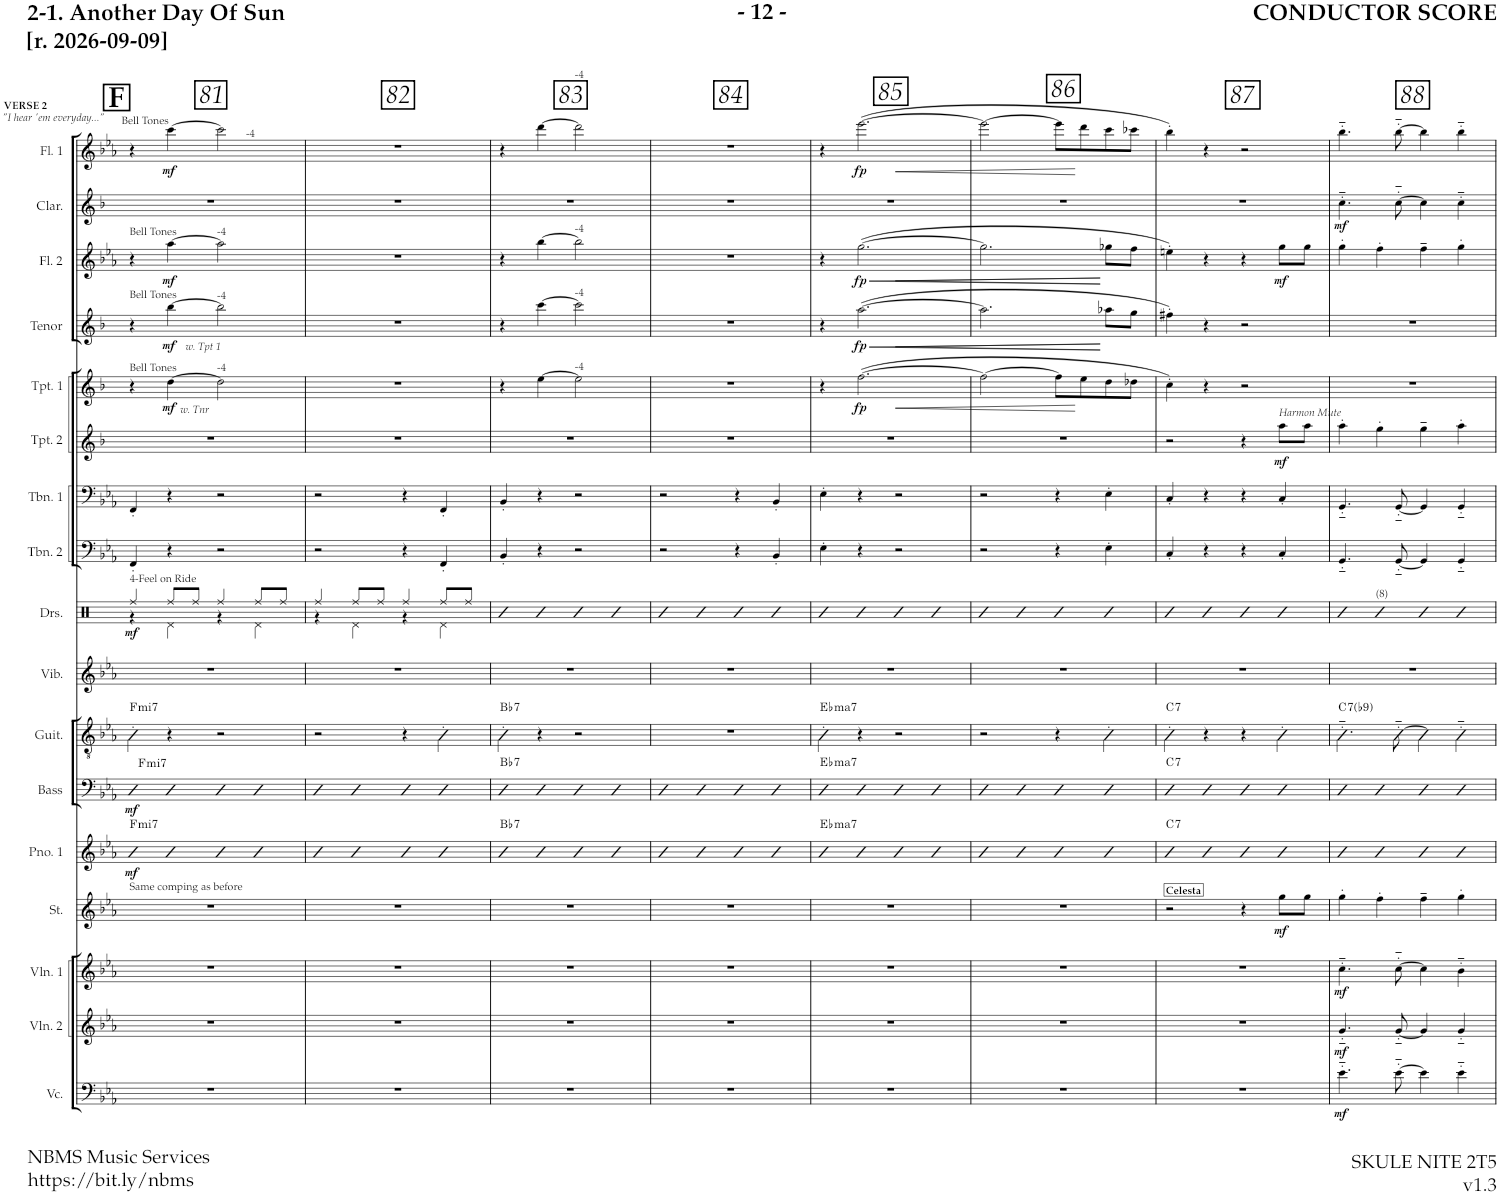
**kern	**dynam	**kern	**dynam	**kern	**dynam	**kern	**dynam	**kern	**dynam	**harte	**kern	**kern	**dynam	**harte	**kern	**harte	**kern	**kern	**dynam	**kern	**kern	**kern	**dynam	**kern	**dynam	**kern	**dynam	**kern	**dynam	**kern	**dynam	**kern	**dynam
*part17	*part17	*part16	*part16	*part15	*part15	*part14	*part14	*part13	*part13	*part13	*part12	*part12	*part12	*part12	*part11	*part11	*part10	*part9	*part9	*part8	*part7	*part6	*part6	*part5	*part5	*part4	*part4	*part3	*part3	*part2	*part2	*part1	*part1
*staff18	*staff18	*staff17	*staff17	*staff16	*staff16	*staff15	*staff15	*staff14	*staff14	*	*staff13	*staff12	*staff12/13	*	*staff11	*	*staff10	*staff9	*staff9	*staff8	*staff7	*staff6	*staff6	*staff5	*staff5	*staff4	*staff4	*staff3	*staff3	*staff2	*staff2	*staff1	*staff1
*I"Violoncello	*	*I"Violin 2	*	*I"Violin 1	*	*I"Piano 2	*	*I"Piano 1	*	*	*I"Bass	*	*	*	*I"Guitar	*	*I"Percussion	*I"Drumset	*	*I"Trombone 2	*I"Trombone 1	*I"Trumpet 2	*	*I"Trumpet 1	*	*I"REED 4 (Tenor Sax)	*	*I"REED 3 (Alto Sax, Flute)	*	*I"REED 2 (Clarinet)	*	*I"Flute (Doubles Bari Sax)	*
*I'Vc.	*	*I'Vln. 2	*	*I'Vln. 1	*	*I'Pno. 2	*	*I'Pno. 1	*	*	*I'Bass	*	*	*	*I'Guit.	*	*I'Perc.	*I'Drs.	*	*I'Tbn. 2	*I'Tbn. 1	*I'Tpt. 2	*	*I'Tpt. 1	*	*I'Tenor	*	*I'Alto	*	*I'Clar.	*	*I'Fl. 1	*
!!LO:PB:g=z
*clefF4	*	*clefG2	*	*clefG2	*	*clefG2	*	*clefG2	*	*	*clefF4	*clefF4	*	*	*clefGv2	*	*clefG2	*clefX	*	*clefF4	*clefF4	*clefG2	*	*clefG2	*	*clefG2	*	*clefG2	*	*clefG2	*	*clefG2	*
*	*	*	*	*	*	*Trd-7c-12	*	*	*	*	*Trd7c12	*Trd7c12	*	*	*	*	*	*	*	*	*	*Trd1c2	*	*Trd1c2	*	*Trd8c14	*	*Trd5c9	*	*Trd1c2	*	*Trd12c21	*
*k[b-e-a-]	*	*k[b-e-a-]	*	*k[b-e-a-]	*	*k[b-e-a-]	*	*k[b-e-a-]	*	*	*k[b-e-a-]	*k[b-e-a-]	*	*	*k[b-e-a-]	*	*k[b-e-a-]	*k[]	*	*k[b-e-a-]	*k[b-e-a-]	*k[b-]	*	*k[b-]	*	*k[b-]	*	*k[b-e-a-]	*	*k[b-]	*	*k[b-e-a-]	*
*M2/2	*	*M2/2	*	*M2/2	*	*M2/2	*	*M2/2	*	*	*M2/2	*M2/2	*	*	*M2/2	*	*M2/2	*M2/2	*	*M2/2	*M2/2	*M2/2	*	*M2/2	*	*M2/2	*	*M2/2	*	*M2/2	*	*M2/2	*
*met(c|)	*	*met(c|)	*	*met(c|)	*	*met(c|)	*	*met(c|)	*	*	*met(c|)	*met(c|)	*	*	*met(c|)	*	*met(c|)	*met(c|)	*	*met(c|)	*met(c|)	*met(c|)	*	*met(c|)	*	*met(c|)	*	*met(c|)	*	*met(c|)	*	*met(c|)	*
!!LO:REH:place=s1:a:B:cj:fs=14:t=F
=81	=81	=81	=81	=81	=81	=81	=81	=81	=81	=81	=81	=81	=81	=81	=81	=81	=81	=81	=81	=81	=81	=81	=81	=81	=81	=81	=81	=81	=81	=81	=81	=81	=81
*	*	*	*	*	*	*	*	*	*	*	*	*	*	*	*	*	*	*^	*	*	*	*	*	*	*	*	*	*	*	*	*	*	*
!	!	!	!	!	!	!	!	!	!	!	!	!	!	!	!	!	!	!	!	!	!	!	!	!	!	!	!	!	!	!	!	!	!LO:TX:a:B:t=VERSE 2	!
!	!	!	!	!	!	!	!	!	!	!	!	!	!	!	!	!	!	!	!	!	!	!	!	!	!	!	!	!	!	!	!	!	!LO:TX:a:i:t="I hear 'em everyday..."	!
!	!	!	!	!	!	!	!	!	!	!	!	!	!	!	!	!	!	!	!	!	!	!	!	!	!	!	!	!	!	!	!	!	!LO:TX:a:t=Bell Tones	!
!	!	!	!	!	!	!	!	!	!	!	!	!	!	!	!	!	!	!	!	!	!	!	!	!	!	!	!	!	!LO:TX:a:t=Bell Tones	!	!	!	!	!
!	!	!	!	!	!	!	!	!	!	!	!	!	!	!	!	!	!	!	!	!	!	!	!	!	!	!	!LO:TX:a:t=Bell Tones	!	!	!	!	!	!	!
!	!	!	!	!	!	!	!	!	!	!	!	!	!	!	!	!	!	!	!	!	!	!	!	!	!LO:TX:a:t=Bell Tones	!	!	!	!	!	!	!	!	!
!	!	!	!	!	!	!	!	!	!	!	!	!	!	!	!	!	!	!LO:TX:a:t=4-Feel on Ride	!	!	!	!	!	!	!	!	!	!	!	!	!	!	!	!
!	!	!	!	!	!	!	!	!	!	!	!LO:TX:a:t=WALK -	!	!	!	!	!	!	!	!	!	!	!	!	!	!	!	!	!	!	!	!	!	!	!
!	!	!	!	!	!	!	!	!	!	!	!LO:TX:a:i:t=Quarters, 4-feel	!	!	!	!	!	!	!	!	!	!	!	!	!	!	!	!	!	!	!	!	!	!	!
!	!	!	!	!	!	!	!	!LO:TX:b:t=Same comping as before	!	!	!	!	!	!	!	!	!	!	!	!	!	!	!	!	!	!	!	!	!	!	!	!	!	!
!	!	!	!	!	!	!	!	!	!LO:DY:b	!	!	!	!LO:DY:b=2	!	!	!	!	!	!	!	!	!	!	!	!	!	!	!	!	!	!	!	!	!
!	!	!	!	!	!	!	!	!	!	!LO:H:kt=mi7	!	!	!LO:DY:n=1:b	!LO:H:n=1:kt=mi7	!	!	!	!	!	!LO:DY:b	!	!	!	!	!	!	!	!	!	!	!	!	!	!
!	!	!	!	!	!	!	!	!	!	!	!	!	!	!LO:H:n=2:kt=mi7	!	!LO:H:kt=mi7	!	!	!	!	!	!	!	!	!	!	!	!	!	!	!	!	!	!
1r	.	1r	.	1r	.	1r	.	4BBB-	mf	F:min7	4F	4BB-	mf mf	F:min7 F:min7	4FF'\	F:min7	1r	4Rff/	4r	mf	4FF'/	4FF'/	1r	.	4r	.	4r	.	4r	.	1r	.	4r	.
!	!	!	!	!	!	!	!	!	!	!	!	!	!	!	!	!	!	!	!	!	!	!	!	!	!	!	!LO:TX:b:i:t=w. Tpt 1	!	!	!	!	!	!	!
!	!	!	!	!	!	!	!	!	!	!	!	!	!	!	!	!	!	!	!	!	!	!	!	!	!LO:TX:b:i:t=w. Tnr	!	!	!	!	!	!	!	!	!
!	!	!	!	!	!	!	!	!	!	!	!	!	!	!	!	!	!	!	!	!	!	!	!	!	!	!LO:DY:b	!	!LO:DY:b	!	!LO:DY:b	!	!	!	!LO:DY:b
.	.	.	.	.	.	.	.	4AAA-	.	.	4E-	4AA-	.	.	4r	.	.	8Rff/L	4Rd\	.	4r	4r	.	.	[4dd\	mf	[4bb-\	mf	[4aa-\	mf	.	.	[4ccc\	mf
.	.	.	.	.	.	.	.	.	.	.	.	.	.	.	.	.	.	8Rff/J	.	.	.	.	.	.	.	.	.	.	.	.	.	.	.	.
!	!	!	!	!	!	!	!	!	!	!	!	!	!	!	!	!	!	!	!	!	!	!	!	!	!	!	!	!	!	!	!	!	!LO:TX:a:t=-4	!
!	!	!	!	!	!	!	!	!	!	!	!	!	!	!	!	!	!	!	!	!	!	!	!	!	!	!	!	!	!LO:TX:a:t=-4	!	!	!	!	!
!	!	!	!	!	!	!	!	!	!	!	!	!	!	!	!	!	!	!	!	!	!	!	!	!	!	!	!LO:TX:a:t=-4	!	!	!	!	!	!	!
!	!	!	!	!	!	!	!	!	!	!	!	!	!	!	!	!	!	!	!	!	!	!	!	!	!LO:TX:a:t=-4	!	!	!	!	!	!	!	!	!
.	.	.	.	.	.	.	.	4GGG	.	.	4D	4GG	.	.	2r	.	.	4Rff/	4r	.	2r	2r	.	.	2dd\]	.	2bb-\]	.	2aa-\]	.	.	.	2ccc\]	.
.	.	.	.	.	.	.	.	4FFF	.	.	4C	4FF	.	.	.	.	.	8Rff/L	4Rd\	.	.	.	.	.	.	.	.	.	.	.	.	.	.	.
.	.	.	.	.	.	.	.	.	.	.	.	.	.	.	.	.	.	8Rff/J	.	.	.	.	.	.	.	.	.	.	.	.	.	.	.	.
=82	=82	=82	=82	=82	=82	=82	=82	=82	=82	=82	=82	=82	=82	=82	=82	=82	=82	=82	=82	=82	=82	=82	=82	=82	=82	=82	=82	=82	=82	=82	=82	=82	=82	=82
1r	.	1r	.	1r	.	1r	.	4BBB-	.	.	4BB-	4BB-	.	.	2r	.	1r	4Rff/	4r	.	2r	2r	1r	.	1r	.	1r	.	1r	.	1r	.	1r	.
.	.	.	.	.	.	.	.	4CC	.	.	4AA-	4C	.	.	.	.	.	8Rff/L	4Rd\	.	.	.	.	.	.	.	.	.	.	.	.	.	.	.
.	.	.	.	.	.	.	.	.	.	.	.	.	.	.	.	.	.	8Rff/J	.	.	.	.	.	.	.	.	.	.	.	.	.	.	.	.
.	.	.	.	.	.	.	.	4DD	.	.	4GG	4D	.	.	4r	.	.	4Rff/	4r	.	4r	4r	.	.	.	.	.	.	.	.	.	.	.	.
.	.	.	.	.	.	.	.	4BBB-	.	.	4FF	4BB-	.	.	4FF'\	.	.	8Rff/L	4Rd\	.	4FF'/	4FF'/	.	.	.	.	.	.	.	.	.	.	.	.
.	.	.	.	.	.	.	.	.	.	.	.	.	.	.	.	.	.	8Rff/J	.	.	.	.	.	.	.	.	.	.	.	.	.	.	.	.
*	*	*	*	*	*	*	*	*	*	*	*	*	*	*	*	*	*	*v	*v	*	*	*	*	*	*	*	*	*	*	*	*	*	*	*
=83	=83	=83	=83	=83	=83	=83	=83	=83	=83	=83	=83	=83	=83	=83	=83	=83	=83	=83	=83	=83	=83	=83	=83	=83	=83	=83	=83	=83	=83	=83	=83	=83	=83
!	!	!	!	!	!	!	!	!	!	!LO:H:kt=7	!	!	!	!LO:H:n=1:kt=7	!	!	!	!	!	!	!	!	!	!	!	!	!	!	!	!	!	!	!
!	!	!	!	!	!	!	!	!	!	!	!	!	!	!LO:H:n=2:kt=7	!	!LO:H:kt=7	!	!	!	!	!	!	!	!	!	!	!	!	!	!	!	!	!
1r	.	1r	.	1r	.	1r	.	4BB-	.	Bb:7	4BB-	4B-	.	Bb:7 Bb:7	4BB-'\	Bb:7	1r	4R	.	4BB-'/	4BB-'/	1r	.	4r	.	4r	.	4r	.	1r	.	4r	.
.	.	.	.	.	.	.	.	4AA-	.	.	4C	4A-	.	.	4r	.	.	4R	.	4r	4r	.	.	[4ee\	.	[4ccc\	.	[4bb-\	.	.	.	[4ddd\	.
!	!	!	!	!	!	!	!	!	!	!	!	!	!	!	!	!	!	!	!	!	!	!	!	!	!	!	!	!	!	!	!	!LO:TX:a:t=-4	!
!	!	!	!	!	!	!	!	!	!	!	!	!	!	!	!	!	!	!	!	!	!	!	!	!	!	!	!	!LO:TX:a:t=-4	!	!	!	!	!
!	!	!	!	!	!	!	!	!	!	!	!	!	!	!	!	!	!	!	!	!	!	!	!	!	!	!LO:TX:a:t=-4	!	!	!	!	!	!	!
!	!	!	!	!	!	!	!	!	!	!	!	!	!	!	!	!	!	!	!	!	!	!	!	!LO:TX:a:t=-4	!	!	!	!	!	!	!	!	!
.	.	.	.	.	.	.	.	4GG	.	.	4D	4G	.	.	2r	.	.	4R	.	2r	2r	.	.	2ee\]	.	2ccc\]	.	2bb-\]	.	.	.	2ddd\]	.
.	.	.	.	.	.	.	.	4FF	.	.	4BB-	4F	.	.	.	.	.	4R	.	.	.	.	.	.	.	.	.	.	.	.	.	.	.
=84	=84	=84	=84	=84	=84	=84	=84	=84	=84	=84	=84	=84	=84	=84	=84	=84	=84	=84	=84	=84	=84	=84	=84	=84	=84	=84	=84	=84	=84	=84	=84	=84	=84
1r	.	1r	.	1r	.	1r	.	4EE-	.	.	4B-	4E-	.	.	1r	.	1r	4R	.	2r	2r	1r	.	1r	.	1r	.	1r	.	1r	.	1r	.
.	.	.	.	.	.	.	.	4DD	.	.	4A-	4D	.	.	.	.	.	4R	.	.	.	.	.	.	.	.	.	.	.	.	.	.	.
.	.	.	.	.	.	.	.	4CC	.	.	4G	4C	.	.	.	.	.	4R	.	4r	4r	.	.	.	.	.	.	.	.	.	.	.	.
.	.	.	.	.	.	.	.	4BBB-	.	.	4F	4BB-	.	.	.	.	.	4R	.	4BB-'/	4BB-'/	.	.	.	.	.	.	.	.	.	.	.	.
=85	=85	=85	=85	=85	=85	=85	=85	=85	=85	=85	=85	=85	=85	=85	=85	=85	=85	=85	=85	=85	=85	=85	=85	=85	=85	=85	=85	=85	=85	=85	=85	=85	=85
!	!	!	!	!	!	!	!	!	!	!LO:H:kt=ma7	!	!	!	!LO:H:n=1:kt=ma7	!	!	!	!	!	!	!	!	!	!	!	!	!	!	!	!	!	!	!
!	!	!	!	!	!	!	!	!	!	!	!	!	!	!LO:H:n=2:kt=ma7	!	!LO:H:kt=ma7	!	!	!	!	!	!	!	!	!	!	!	!	!	!	!	!	!
1r	.	1r	.	1r	.	1r	.	4EE-	.	Eb:maj7	4E-	4E-	.	Eb:maj7 Eb:maj7	4E-'\	Eb:maj7	1r	4R	.	4E-'\	4E-'\	1r	.	4r	.	4r	.	4r	.	1r	.	4r	.
!	!	!	!	!	!	!	!	!	!	!	!	!	!	!	!	!	!	!	!	!	!	!	!	!	!LO:DY:b	!	!LO:HP:b	!	!LO:HP:b	!	!	!	!
!	!	!	!	!	!	!	!	!	!	!	!	!	!	!	!	!	!	!	!	!	!	!	!	!	!	!	!LO:DY:n=1:b	!	!LO:DY:n=1:b	!	!	!	!LO:DY:b
.	.	.	.	.	.	.	.	4FF	.	.	4D	4F	.	.	4r	.	.	4R	.	4r	4r	.	.	([2.ff\	fp	([2.aa\	< fp	(>[2.gg\	< fp	.	.	([2.eee-\	fp
.	.	.	.	.	.	.	.	4GG	.	.	4C	4G	.	.	2r	.	.	4R	.	2r	2r	.	.	.	.	.	.	.	.	.	.	.	.
.	.	.	.	.	.	.	.	4EE-	.	.	4BB-	4E-	.	.	.	.	.	4R	.	.	.	.	.	.	.	.	.	.	.	.	.	.	.
=86	=86	=86	=86	=86	=86	=86	=86	=86	=86	=86	=86	=86	=86	=86	=86	=86	=86	=86	=86	=86	=86	=86	=86	=86	=86	=86	=86	=86	=86	=86	=86	=86	=86
!	!	!	!	!	!	!	!	!	!	!	!	!	!	!	!	!	!	!	!	!	!	!	!	!	!LO:HP:b	!	!LO:HP:b	!	!LO:HP:b	!	!	!	!LO:HP:b
1r	.	1r	.	1r	.	1r	.	4BBB-	.	.	4E-	4E-	.	.	2r	.	1r	4R	.	2r	2r	1r	.	2ff\_	<	2.aa\]	<	2.gg\]	<	1r	.	2eee-\_	<
.	.	.	.	.	.	.	.	4CC	.	.	4F	4F	.	.	.	.	.	4R	.	.	.	.	.	.	.	.	.	.	.	.	.	.	.
.	.	.	.	.	.	.	.	4DD	.	.	4G	4G	.	.	4r	.	.	4R	.	4r	4r	.	.	8ff\L]	.	.	.	.	.	.	.	8eee-\L]	.
.	.	.	.	.	.	.	.	.	.	.	.	.	.	.	.	.	.	.	.	.	.	.	.	8ee\	[	.	.	.	.	.	.	8ddd\	[
.	.	.	.	.	.	.	.	4BBB-	.	.	4E-	4E-	.	.	4E-'\	.	.	4R	.	4E-'\	4E-'\	.	.	8dd\	.	8aa-X\L	[ [	8gg-X\L	[ [	.	.	8ccc\	.
.	.	.	.	.	.	.	.	.	.	.	.	.	.	.	.	.	.	.	.	.	.	.	.	8dd-X\J	.	8gg\J	.	8ff\J	.	.	.	8ccc-X\J	.
=87	=87	=87	=87	=87	=87	=87	=87	=87	=87	=87	=87	=87	=87	=87	=87	=87	=87	=87	=87	=87	=87	=87	=87	=87	=87	=87	=87	=87	=87	=87	=87	=87	=87
!	!	!	!	!	!	!LO:TX:a:B:t=Celesta	!	!	!	!LO:H:kt=7	!	!	!	!LO:H:n=1:kt=7	!	!	!	!	!	!	!	!	!	!	!	!	!	!	!	!	!	!	!
!	!	!	!	!	!	!	!	!	!	!	!	!	!	!LO:H:n=2:kt=7	!	!LO:H:kt=7	!	!	!	!	!	!	!	!	!	!	!	!	!	!	!	!	!
1r	.	1r	.	1r	.	2r	.	4BBB-	.	C:7	4C	4BB-	.	C:7 C:7	4C'\	C:7	1r	4R	.	4C'/	4C'/	2r	.	4cc'\)	.	4ff#X'\)	.	4een'\)	.	1r	.	4bb-'\)	.
.	.	.	.	.	.	.	.	4CC	.	.	4D	4AA-	.	.	4r	.	.	4R	.	4r	4r	.	.	4r	.	4r	.	4r	.	.	.	4r	.
.	.	.	.	.	.	4r	.	4DD	.	.	4En	4GG	.	.	4r	.	.	4R	.	4r	4r	4r	.	2r	.	2r	.	4r	.	.	.	2r	.
!	!	!	!	!	!	!	!	!	!	!	!	!	!	!	!	!	!	!	!	!	!	!LO:TX:a:i:t=Harmon Mute	!	!	!	!	!	!	!	!	!	!	!
!	!	!	!	!	!	!	!LO:DY:b	!	!	!	!	!	!	!	!	!	!	!	!	!	!	!	!LO:DY:b	!	!	!	!	!	!LO:DY:b	!	!	!	!
.	.	.	.	.	.	8gg\L	mf	4BBB-	.	.	4G	4FF	.	.	4C'\	.	.	4R	.	4C'/	4C'/	8aa\L	mf	.	.	.	.	8gg\L	mf	.	.	.	.
.	.	.	.	.	.	8gg\J	.	.	.	.	.	.	.	.	.	.	.	.	.	.	.	8aa\J	.	.	.	.	.	8gg\J	.	.	.	.	.
=88	=88	=88	=88	=88	=88	=88	=88	=88	=88	=88	=88	=88	=88	=88	=88	=88	=88	=88	=88	=88	=88	=88	=88	=88	=88	=88	=88	=88	=88	=88	=88	=88	=88
!	!LO:DY:b	!	!LO:DY:b	!	!LO:DY:b	!	!	!	!	!	!	!	!	!	!	!LO:H:kt=7	!	!	!	!	!	!	!	!	!	!	!	!	!	!	!LO:DY:b	!	!
4.e-'~\	mf	4.g'~/	mf	4.cc'~\	mf	4gg'\	.	4BBB-	.	.	4c	4BB-	.	.	4.GG'~\	C:7(b9)	1r	4R	.	4.GG'~/	4.GG'~/	4aa'\	.	1r	.	1r	.	4gg'\	.	4.cc'~\	mf	4.bb-'~\	.
!	!	!	!	!	!	!	!	!	!	!	!	!	!	!	!	!	!	!LO:TX:a:t=(8)	!	!	!	!	!	!	!	!	!	!	!	!	!	!	!
.	.	.	.	.	.	4ff'\	.	4CC	.	.	4B-	4C	.	.	.	.	.	4R	.	.	.	4gg'\	.	.	.	.	.	4ff'\	.	.	.	.	.
[8e-'~\	.	[8g'~/	.	[8cc'~\	.	.	.	.	.	.	.	.	.	.	[8GG'~\	.	.	.	.	[8GG'~/	[8GG'~/	.	.	.	.	.	.	.	.	[8cc'~\	.	[8bb-'~\	.
4e-\]	.	4g/]	.	4cc\]	.	4ff~\	.	4DD	.	.	4A-	4D	.	.	4GG\]	.	.	4R	.	4GG/]	4GG/]	4gg~\	.	.	.	.	.	4ff~\	.	4cc\]	.	4bb-\]	.
4e-'~\	.	4g'~/	.	4b-'~\	.	4gg'\	.	4BBB-	.	.	4G	4BB-	.	.	4GG'~\	.	.	4R	.	4GG'~/	4GG'~/	4aa'\	.	.	.	.	.	4gg'\	.	4cc'~\	.	4bb-'~\	.
=	=	=	=	=	=	=	=	=	=	=	=	=	=	=	=	=	=	=	=	=	=	=	=	=	=	=	=	=	=	=	=	=	=
*-	*-	*-	*-	*-	*-	*-	*-	*-	*-	*-	*-	*-	*-	*-	*-	*-	*-	*-	*-	*-	*-	*-	*-	*-	*-	*-	*-	*-	*-	*-	*-	*-	*-
